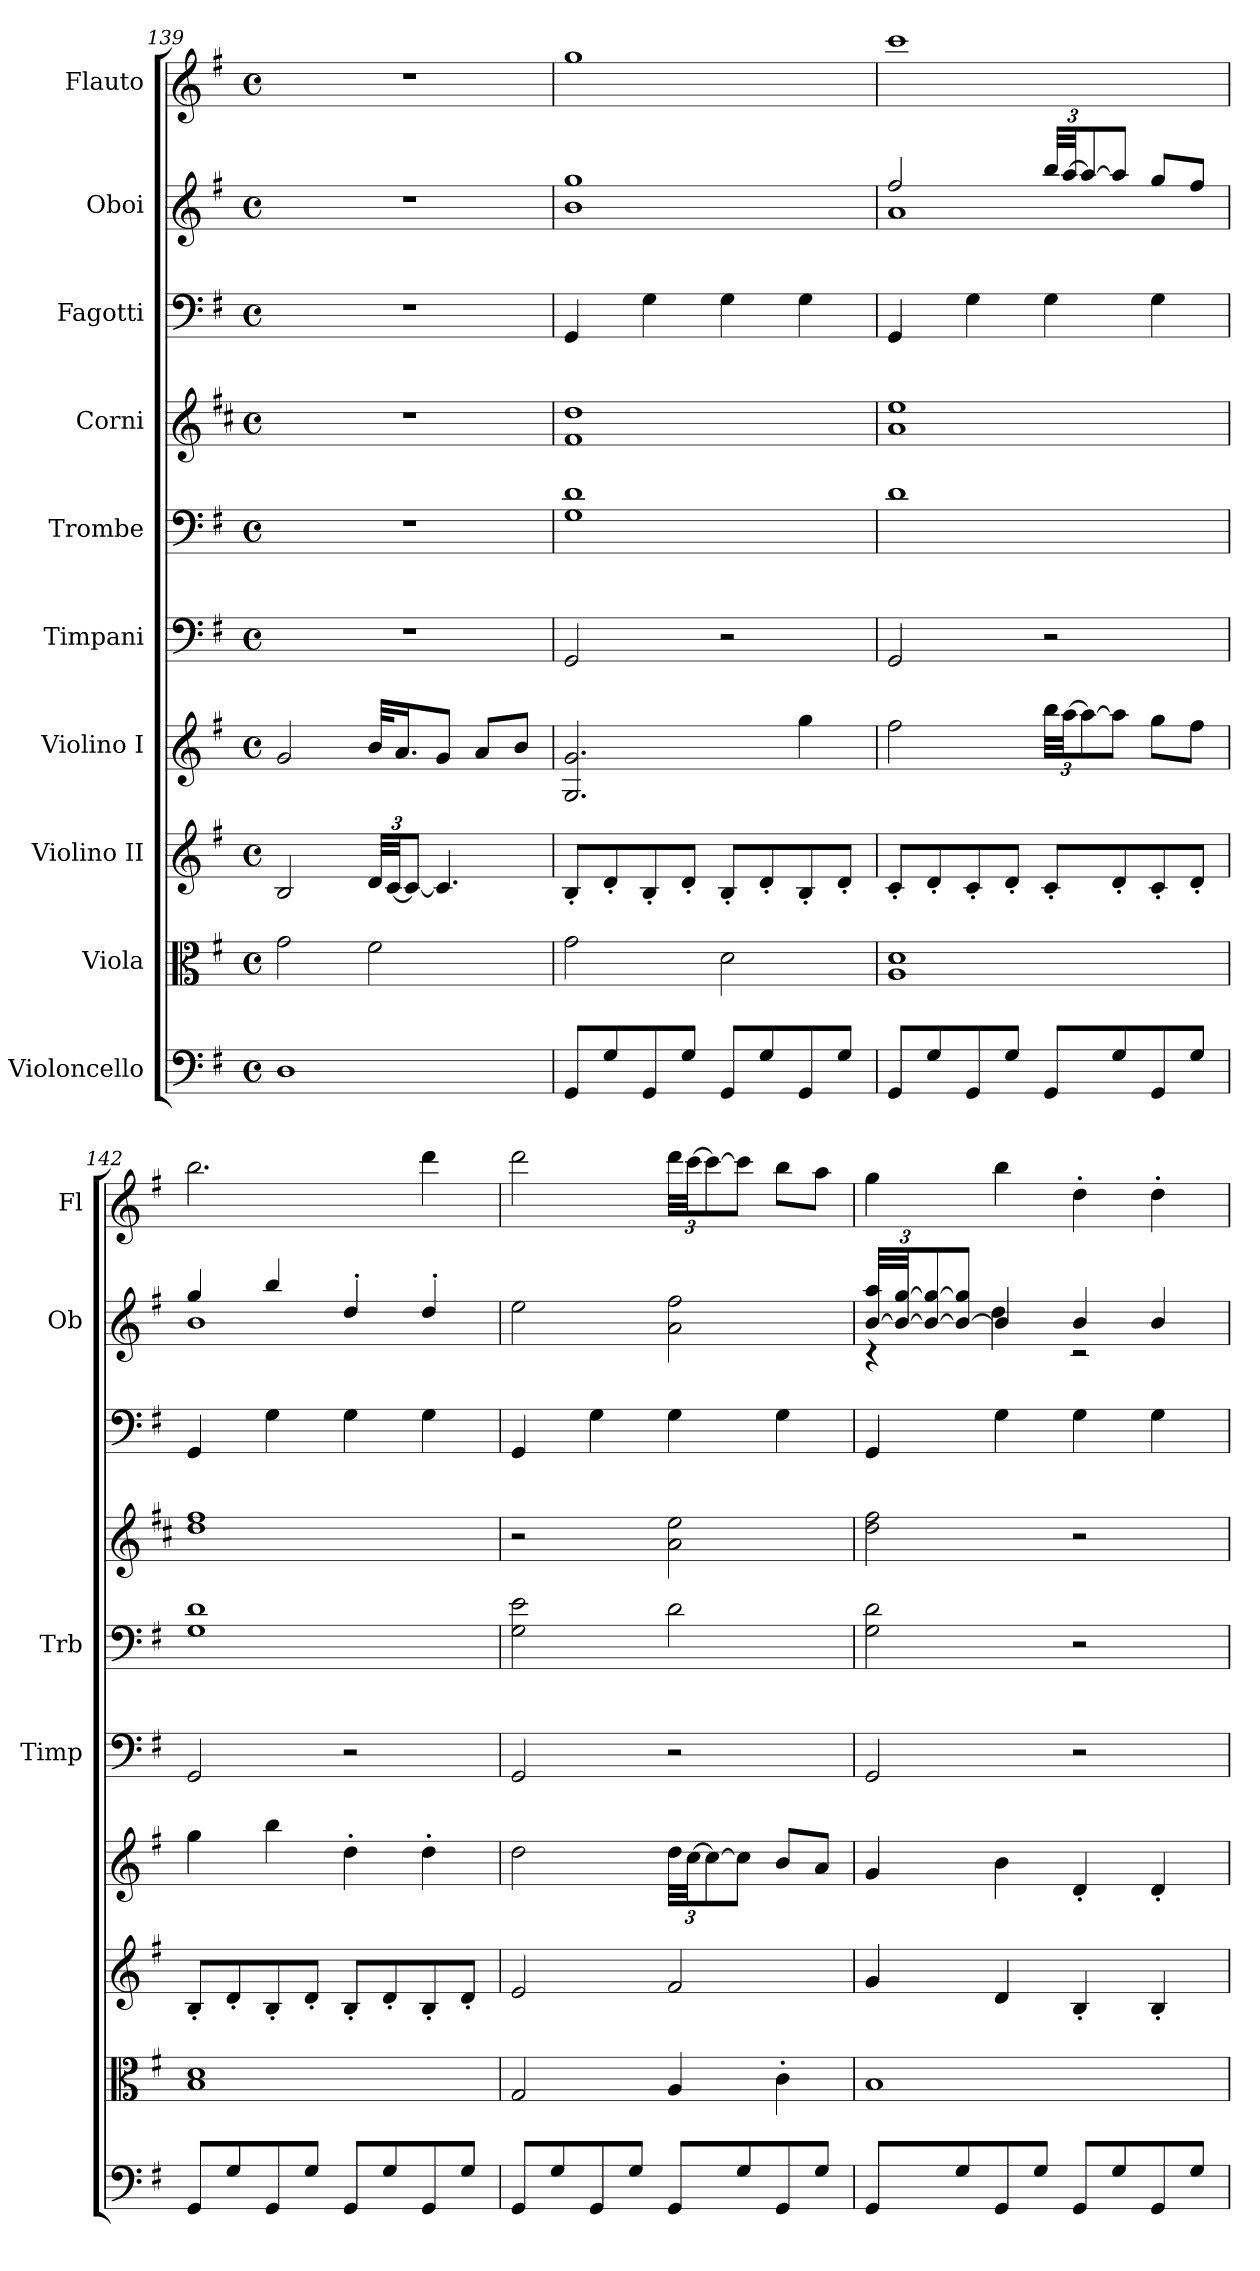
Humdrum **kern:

**kern	**kern	**kern	**kern	**kern	**kern	**kern	**kern	**kern	**kern
*part10	*part9	*part8	*part7	*part6	*part5	*part4	*part3	*part2	*part1
*staff10	*staff9	*staff8	*staff7	*staff6	*staff5	*staff4	*staff3	*staff2	*staff1
*I"Violoncello	*I"Viola	*I"Violino II	*I"Violino I	*I"Timpani	*I"Trombe	*I"Corni	*I"Fagotti	*I"Oboi	*I"Flauto
*	*	*	*	*I'Timp	*I'Trb	*	*	*I'Ob	*I'Fl
*clefF4	*clefC3	*clefG2	*clefG2	*clefF4	*clefF4	*clefG2	*clefF4	*clefG2	*clefG2
*	*	*	*	*	*	*ITrd4c7	*	*	*
*k[f#]	*k[f#]	*k[f#]	*k[f#]	*k[f#]	*k[f#]	*k[f#]	*k[f#]	*k[f#]	*k[f#]
*M4/4	*M4/4	*M4/4	*M4/4	*M4/4	*M4/4	*M4/4	*M4/4	*M4/4	*M4/4
*met(c)	*met(c)	*met(c)	*met(c)	*met(c)	*met(c)	*met(c)	*met(c)	*met(c)	*met(c)
=139	=139	=139	=139	=139	=139	=139	=139	=139	=139
1D	2g\	2B/	2g/	1r	1r	1r	1r	1r	1r
*	*	*Xbrackettup	*	*	*	*	*	*	*
.	2f#\	48d/LLL	32b/KLL	.	.	.	.	.	.
.	.	[48c/JJ	.	.	.	.	.	.	.
.	.	.	16.a/J	.	.	.	.	.	.
.	.	12c/J_	.	.	.	.	.	.	.
.	.	4.c/]	8g/J	.	.	.	.	.	.
.	.	.	8a/L	.	.	.	.	.	.
.	.	.	8b/J	.	.	.	.	.	.
=140	=140	=140	=140	=140	=140	=140	=140	=140	=140
8GG/L	2g\	8B'/L	2.G/ 2.g/	2GG/	1G 1d	1B 1g	4GG/	1b 1gg	1gg
8G/	.	8d'/	.	.	.	.	.	.	.
8GG/	.	8B'/	.	.	.	.	4G\	.	.
8G/J	.	8d'/J	.	.	.	.	.	.	.
8GG/L	2d\	8B'/L	.	2r	.	.	4G\	.	.
8G/	.	8d'/	.	.	.	.	.	.	.
8GG/	.	8B'/	4gg\	.	.	.	4G\	.	.
8G/J	.	8d'/J	.	.	.	.	.	.	.
=141	=141	=141	=141	=141	=141	=141	=141	=141	=141
*	*	*	*	*	*	*	*	*^	*
8GG/L	1A 1d	8c'/L	2ff#\	2GG/	1d	1d 1a	4GG/	2ff#/	1a	1ccc
8G/	.	8d'/	.	.	.	.	.	.	.	.
8GG/	.	8c'/	.	.	.	.	4G\	.	.	.
8G/J	.	8d'/J	.	.	.	.	.	.	.	.
*	*	*	*Xbrackettup	*	*	*	*	*Xbrackettup	*	*
8GG/L	.	8c'/L	48bb\LLL	2r	.	.	4G\	48bb/LLL	.	.
.	.	.	[48aa\JJ	.	.	.	.	[48aa/JJ	.	.
.	.	.	12aa\_	.	.	.	.	12aa/_	.	.
8G/	.	8d'/	8aa\J]	.	.	.	.	8aa/J]	.	.
8GG/	.	8c'/	8gg\L	.	.	.	4G\	8gg/L	.	.
8G/J	.	8d'/J	8ff#\J	.	.	.	.	8ff#/J	.	.
=142	=142	=142	=142	=142	=142	=142	=142	=142	=142	=142
8GG/L	1B 1d	8B'/L	4gg\	2GG/	1G 1d	1g 1b	4GG/	4gg/	1b	2.bb\
8G/	.	8d'/	.	.	.	.	.	.	.	.
8GG/	.	8B'/	4bb\	.	.	.	4G\	4bb/	.	.
8G/J	.	8d'/J	.	.	.	.	.	.	.	.
8GG/L	.	8B'/L	4dd'\	2r	.	.	4G\	4dd'/	.	.
8G/	.	8d'/	.	.	.	.	.	.	.	.
8GG/	.	8B'/	4dd'\	.	.	.	4G\	4dd'/	.	4ddd\
8G/J	.	8d'/J	.	.	.	.	.	.	.	.
*	*	*	*	*	*	*	*	*v	*v	*
!!LO:PB:g=z
=143	=143	=143	=143	=143	=143	=143	=143	=143	=143
8GG/L	2G/	2e/	2dd\	2GG/	2G\ 2e\	2r	4GG/	2ee\	2ddd\
8G/	.	.	.	.	.	.	.	.	.
8GG/	.	.	.	.	.	.	4G\	.	.
8G/J	.	.	.	.	.	.	.	.	.
*	*	*	*	*	*	*	*	*	*Xbrackettup
8GG/L	4A/	2f#/	48dd\LLL	2r	2d\	2d\ 2a\	4G\	2a\ 2ff#\	48ddd\LLL
.	.	.	[48cc\JJ	.	.	.	.	.	[48ccc\JJ
.	.	.	12cc\_	.	.	.	.	.	12ccc\_
8G/	.	.	8cc\J]	.	.	.	.	.	8ccc\J]
8GG/	4c'\	.	8b/L	.	.	.	4G\	.	8bb\L
8G/J	.	.	8a/J	.	.	.	.	.	8aa\J
=144	=144	=144	=144	=144	=144	=144	=144	=144	=144
*	*	*	*	*	*	*	*	*^	*
8GG/L	1B	4g/	4g/	2GG/	2G\ 2d\	2g\ 2b\	4GG/	[48b/ 48aa/LLL	4r	4gg\
.	.	.	.	.	.	.	.	48b/_ [48gg/JJ	.	.
.	.	.	.	.	.	.	.	12b/_ 12gg/_	.	.
8G/	.	.	.	.	.	.	.	8b/_ 8gg/]J	.	.
8GG/	.	4d/	4b\	.	.	.	4G\	4b/]	4dd\	4bb\
8G/J	.	.	.	.	.	.	.	.	.	.
8GG/L	.	4B'/	4d'/	2r	2r	2r	4G\	4b/	2r	4dd'\
8G/	.	.	.	.	.	.	.	.	.	.
8GG/	.	4B'/	4d'/	.	.	.	4G\	4b/	.	4dd'\
8G/J	.	.	.	.	.	.	.	.	.	.
*	*	*	*	*	*	*	*	*v	*v	*
=	=	=	=	=	=	=	=	=	=
*-	*-	*-	*-	*-	*-	*-	*-	*-	*-
